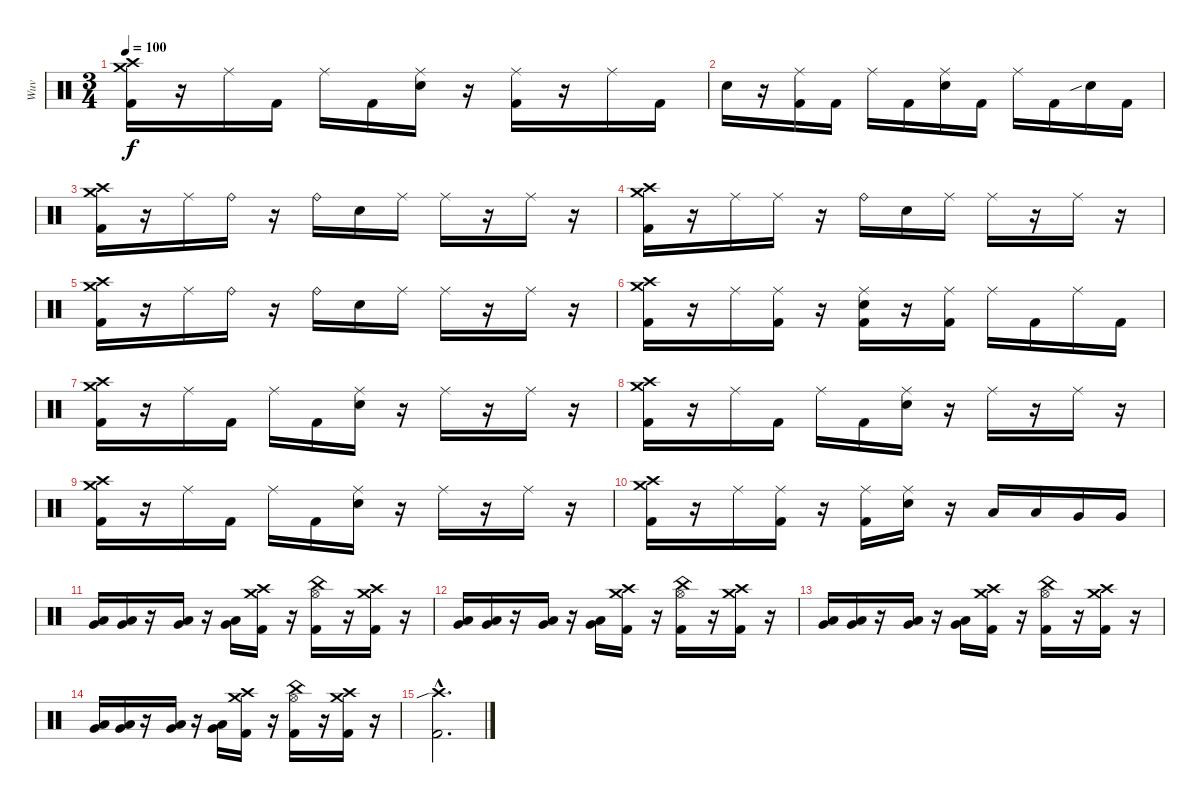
\track ("Wuv " "Wuv ") {instrument percussion}
\staff {score}
\articulation defaults
\ts (3 4)
\tempo 100
\clef neutral
\ks c
("Crash high (hit)" "Crash medium (hit)" "Kick (hit) 2").16{dy f} r.16 "Ride (middle)".16 "Kick (hit) 2".16 "Ride (middle)".16 "Kick (hit) 2".16 ("Ride (middle)" "Snare (hit) 2").16 r.16 ("Ride (middle)" "Kick (hit) 2").16 r.16 "Ride (middle)".16 "Kick (hit) 2".16 |
"Snare (hit) 2".16 r.16 ("Ride (middle)" "Kick (hit) 2").16 "Kick (hit) 2".16 "Ride (middle)".16 "Kick (hit) 2".16 ("Ride (middle)" "Snare (hit) 2").16 "Kick (hit) 2".16 "Ride (middle)".16 "Kick (hit) 2".16 "Snare (hit) 2"{sib}.16 "Kick (hit) 2".16 |
("Crash high (hit)" "Crash medium (hit)" "Kick (hit) 2").16 r.16 "Ride (middle)".16 "Ride (bell)".16 r.16 "Ride (bell)".16 "Snare (hit) 2".16 "Ride (middle)".16 "Ride (middle)".16 r.16 "Ride (middle)".16 r.16 |
("Crash high (hit)" "Crash medium (hit)" "Kick (hit) 2").16 r.16 "Ride (middle)".16 "Ride (middle)".16 r.16 "Ride (bell)".16 "Snare (hit) 2".16 "Ride (middle)".16 "Ride (middle)".16 r.16 "Ride (middle)".16 r.16 |
("Crash high (hit)" "Crash medium (hit)" "Kick (hit) 2").16 r.16 "Ride (middle)".16 "Ride (bell)".16 r.16 "Ride (bell)".16 "Snare (hit) 2".16 "Ride (middle)".16 "Ride (middle)".16 r.16 "Ride (middle)".16 r.16 |
("Crash high (hit)" "Crash medium (hit)" "Kick (hit) 2").16 r.16 "Ride (middle)".16 ("Ride (middle)" "Kick (hit) 2").16 r.16 ("Ride (middle)" "Snare (hit) 2" "Kick (hit) 2").16 r.16 ("Ride (middle)" "Kick (hit) 2").16 "Ride (middle)".16 "Kick (hit) 2".16 "Ride (middle)".16 "Kick (hit) 2".16 |
("Crash high (hit)" "Crash medium (hit)" "Kick (hit) 2").16 r.16 "Ride (middle)".16 "Kick (hit) 2".16 "Ride (middle)".16 "Kick (hit) 2".16 ("Ride (middle)" "Snare (hit) 2").16 r.16 "Ride (middle)".16 r.16 "Ride (middle)".16 r.16 |
("Crash high (hit)" "Crash medium (hit)" "Kick (hit) 2").16 r.16 "Ride (middle)".16 "Kick (hit) 2".16 "Ride (middle)".16 "Kick (hit) 2".16 ("Ride (middle)" "Snare (hit) 2").16 r.16 "Ride (middle)".16 r.16 "Ride (middle)".16 r.16 |
("Crash high (hit)" "Crash medium (hit)" "Kick (hit) 2").16 r.16 "Ride (middle)".16 "Kick (hit) 2".16 "Ride (middle)".16 "Kick (hit) 2".16 ("Ride (middle)" "Snare (hit) 2").16 r.16 "Ride (middle)".16 r.16 "Ride (middle)".16 r.16 |
("Crash high (hit)" "Crash medium (hit)" "Kick (hit) 2").16 r.16 "Ride (middle)".16 ("Ride (middle)" "Kick (hit) 2").16 r.16 ("Ride (middle)" "Kick (hit) 2").16 ("Ride (middle)" "Snare (hit) 2").16 r.16 "Low Tom (hit)".16 "Low Tom (hit)".16 "Very Low Tom (hit)".16 "Very Low Tom (hit)".16 |
("Very Low Tom (hit)" "Low Floor Tom (hit)").16 ("Very Low Tom (hit)" "Low Floor Tom (hit)").16 r.16 ("Very Low Tom (hit)" "Low Floor Tom (hit)").16 r.16 ("Very Low Tom (hit)" "Low Floor Tom (hit)").16 ("Crash high (hit)" "Crash medium (hit)" "Kick (hit) 2").16 r.16 ("China (hit)" "Hi-Hat (open)" "Kick (hit) 2").16 r.16 ("Crash high (hit)" "Crash medium (hit)" "Kick (hit) 2").16 r.16 |
("Very Low Tom (hit)" "Low Floor Tom (hit)").16 ("Very Low Tom (hit)" "Low Floor Tom (hit)").16 r.16 ("Very Low Tom (hit)" "Low Floor Tom (hit)").16 r.16 ("Very Low Tom (hit)" "Low Floor Tom (hit)").16 ("Crash high (hit)" "Crash medium (hit)" "Kick (hit) 2").16 r.16 ("China (hit)" "Hi-Hat (open)" "Kick (hit) 2").16 r.16 ("Crash high (hit)" "Crash medium (hit)" "Kick (hit) 2").16 r.16 |
("Very Low Tom (hit)" "Low Floor Tom (hit)").16 ("Very Low Tom (hit)" "Low Floor Tom (hit)").16 r.16 ("Very Low Tom (hit)" "Low Floor Tom (hit)").16 r.16 ("Very Low Tom (hit)" "Low Floor Tom (hit)").16 ("Crash high (hit)" "Crash medium (hit)" "Kick (hit) 2").16 r.16 ("China (hit)" "Hi-Hat (open)" "Kick (hit) 2").16 r.16 ("Crash high (hit)" "Crash medium (hit)" "Kick (hit) 2").16 r.16 |
("Very Low Tom (hit)" "Low Floor Tom (hit)").16 ("Very Low Tom (hit)" "Low Floor Tom (hit)").16 r.16 ("Very Low Tom (hit)" "Low Floor Tom (hit)").16 r.16 ("Very Low Tom (hit)" "Low Floor Tom (hit)").16 ("Crash high (hit)" "Crash medium (hit)" "Kick (hit) 2").16 r.16 ("China (hit)" "Hi-Hat (open)" "Kick (hit) 2").16 r.16 ("Crash high (hit)" "Crash medium (hit)" "Kick (hit) 2").16 r.16 |
("Crash high (hit)"{sib hac} "Kick (hit) 2"{hac}).2{d}
